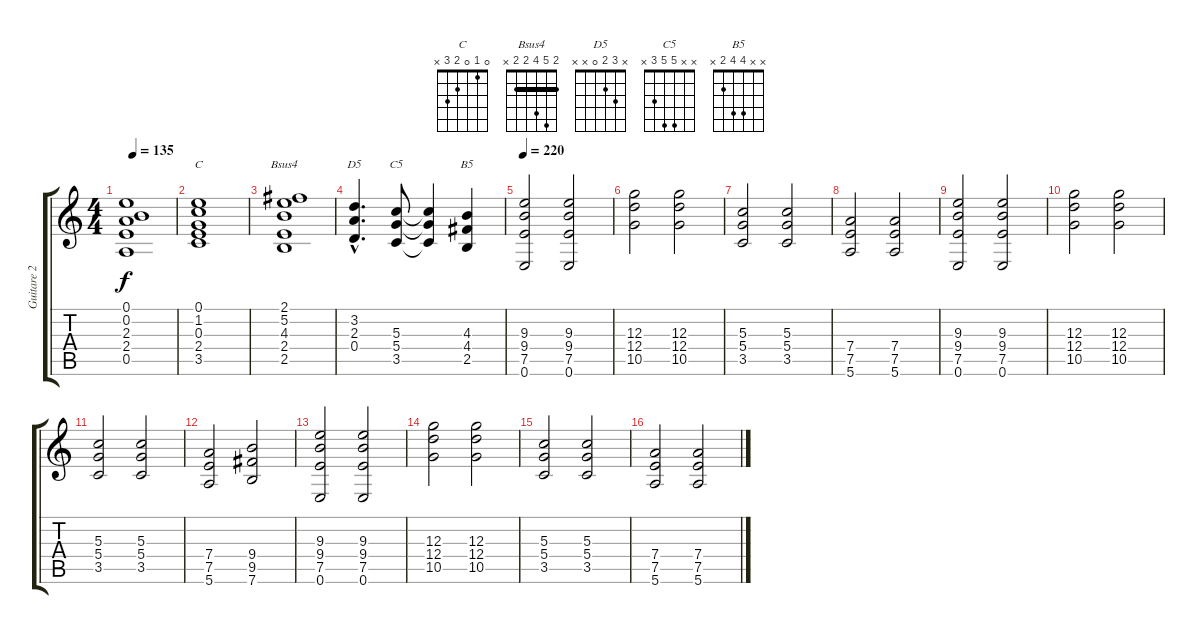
\track ("Guitare 2" "Guitare 2") {instrument distortionguitar}
\staff {score tabs}
\tuning (E4 B3 G3 D3 A2 E2) {hide}
\chord ("C" 0 1 0 2 3 x)
\chord ("Bsus4" 2 5 4 2 2 x) {barre 2}
\chord ("D5" x 3 2 0 x x)
\chord ("C5" x x 5 5 3 x)
\chord ("B5" x x 4 4 2 x)
\ts (4 4)
\tempo 135
\clef g2
\ks c
(0.1 0.2 2.3 2.4 0.5).1{dy f} |
(0.1 1.2 0.3 2.4 3.5).1{ch "C"} |
(2.1 5.2 4.3 2.4 2.5).1{ch "Bsus4"} |
(3.2{hac} 2.3{hac} 0.4{hac}).4{d ch "D5"} (5.3 5.4 3.5).8{ch "C5"} (5.3{t} 5.4{t} 3.5{t}).4 (4.3 4.4 2.5).4{ch "B5"} |
\tempo 220
(9.3 9.4 7.5 0.6).2{instrument distortionguitar} (9.3 9.4 7.5 0.6).2 |
(12.3 12.4 10.5).2 (12.3 12.4 10.5).2 |
(5.3 5.4 3.5).2 (5.3 5.4 3.5).2 |
(7.4 7.5 5.6).2 (7.4 7.5 5.6).2 |
(9.3 9.4 7.5 0.6).2 (9.3 9.4 7.5 0.6).2 |
(12.3 12.4 10.5).2 (12.3 12.4 10.5).2 |
(5.3 5.4 3.5).2 (5.3 5.4 3.5).2 |
(7.4 7.5 5.6).2 (9.4 9.5 7.6).2 |
(9.3 9.4 7.5 0.6).2 (9.3 9.4 7.5 0.6).2 |
(12.3 12.4 10.5).2 (12.3 12.4 10.5).2 |
(5.3 5.4 3.5).2 (5.3 5.4 3.5).2 |
(7.4 7.5 5.6).2 (7.4 7.5 5.6).2
